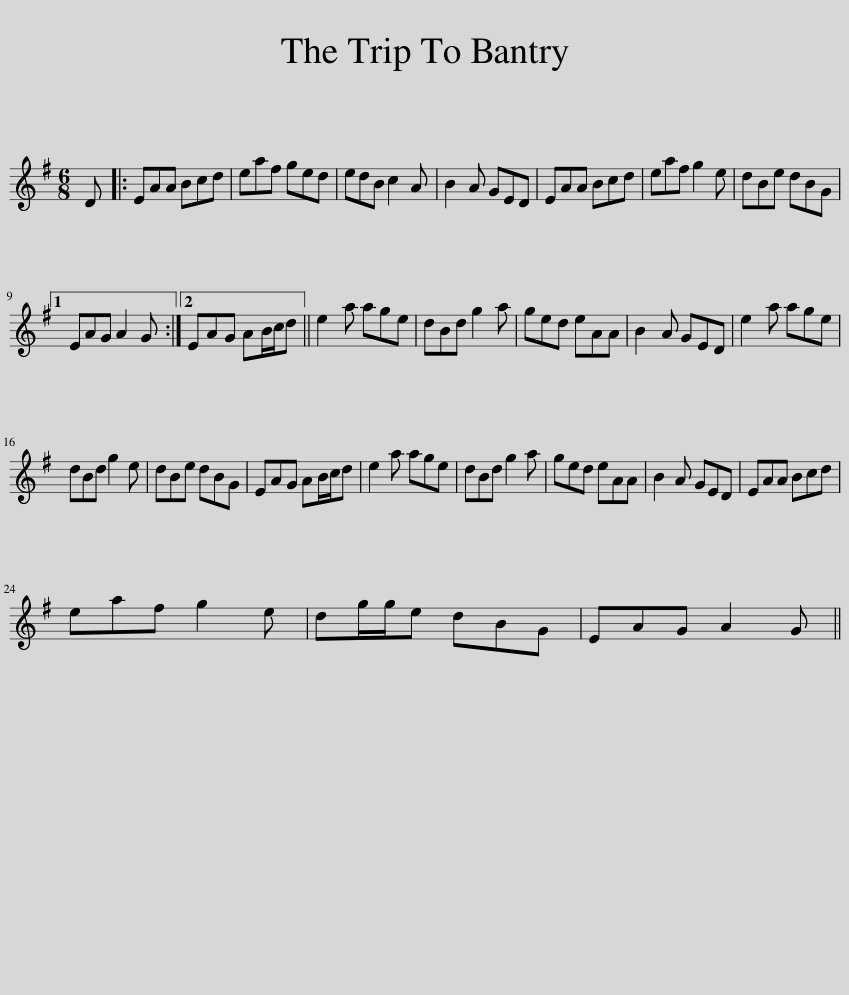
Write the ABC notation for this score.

X:1
L:1/8
M:6/8
I:linebreak $
K:G
V:1 treble
V:1
 D |: EAA Bcd | eaf ged | edB c2 A | B2 A GED | %5
 EAA Bcd | eaf g2 e | dBe dBG |1$ EAG A2 G :|2 EAG AB/c/d || %10
 e2 a age | dBd g2 a | ged eAA | B2 A GED | e2 a age |$ %15
 dBd g2 e | dBe dBG | EAG AB/c/d | e2 a age | dBd g2 a | %20
 ged eAA | B2 A GED | EAA Bcd |$ eaf g2 e | dg/g/e dBG | %25
 EAG A2 G || %26
